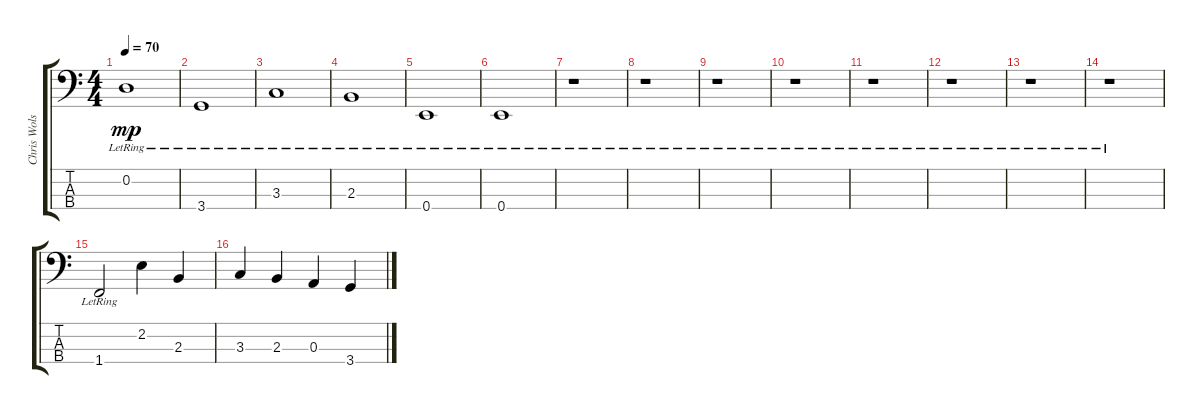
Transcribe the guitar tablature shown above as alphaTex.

\track ("Chris Wolstenholme" "Chris Wols") {instrument acousticbass}
\staff {score tabs}
\tuning (G2 D2 A1 E1) {hide}
\ts (4 4)
\tempo 70
\clef f4
\ks c
0.2{lr}.1{dy mp} |
3.4{lr}.1 |
3.3{lr}.1 |
2.3{lr}.1 |
0.4{lr}.1 |
0.4{lr}.1 |
r.1 |
r.1 |
r.1 |
r.1 |
r.1 |
r.1 |
r.1 |
r.1 |
1.4{lr}.2 2.2.4 2.3.4 |
3.3.4 2.3.4 0.3.4 3.4.4
